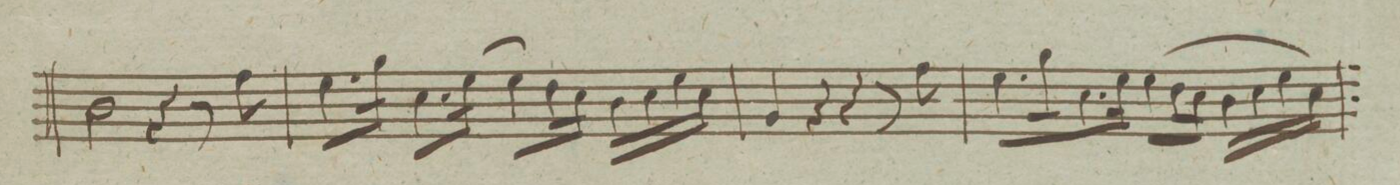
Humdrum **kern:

**kern	**dynam
*I"Clarinetto Primo in C. et B.	*
*clefG2	*
*k[]	*
*met(c)	*
*M4/4	*
2b\	.
4r	.
8r	.
8ff\	.
=18	=18
8.ee\L	.
16gg\Jk	.
8.cc\L	.
[16ee\Jk	.
8ee\L]	.
16dd\L	.
16cc\JJ	.
16b\LL	.
16cc\	.
16ee\	.
16cc\JJ	.
=19	=19
4g/	.
4r	.
4r	.
8r	.
8ff\	.
=20	=20
8.ee\L	.
16gg\k	.
8.cc\	.
16ee\Jk	.
(8ee\L	.
16dd\L	.
16cc\JJ	.
16b\LL	.
16cc\	.
16ee\	.
16cc\JJ)	.
=21	=21
*-	*-
